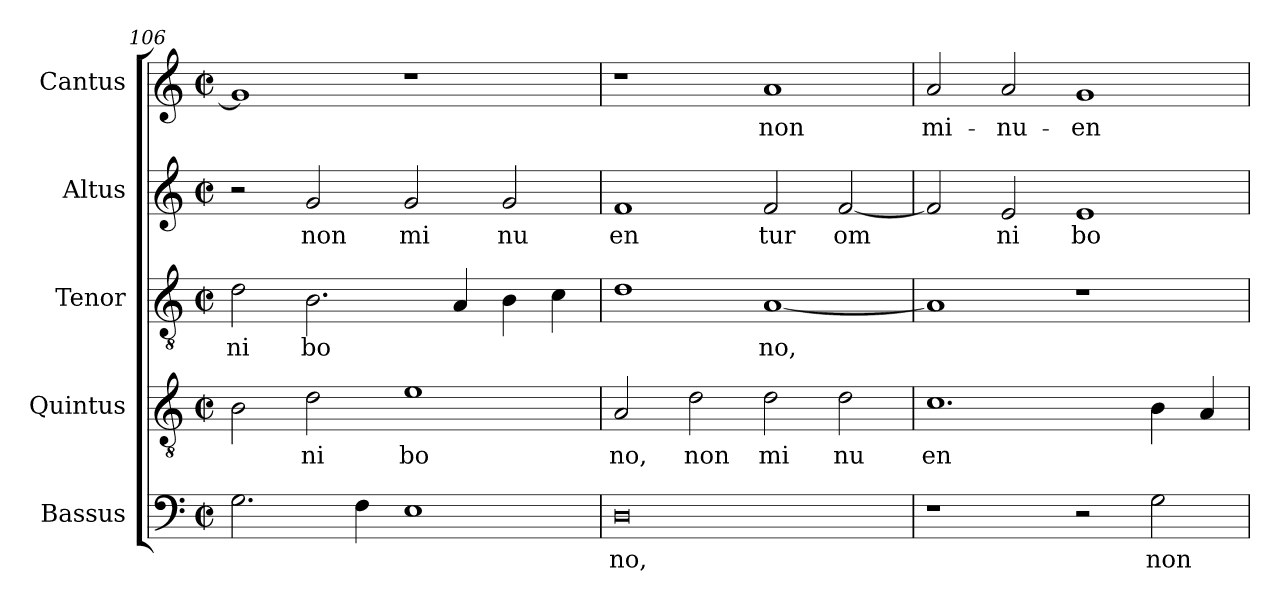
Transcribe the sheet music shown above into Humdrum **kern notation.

**kern	**text	**kern	**text	**kern	**text	**kern	**text	**kern	**text
*part5	*part5	*part4	*part4	*part3	*part3	*part2	*part2	*part1	*part1
*staff5	*staff5	*staff4	*staff4	*staff3	*staff3	*staff2	*staff2	*staff1	*staff1
*I"Bassus	*	*I"Quintus	*	*I"Tenor	*	*I"Altus	*	*I"Cantus	*
*clefF4	*	*clefGv2	*	*clefGv2	*	*clefG2	*	*clefG2	*
*k[]	*	*k[]	*	*k[]	*	*k[]	*	*k[]	*
*C:	*	*C:	*	*C:	*	*C:	*	*C:	*
*M2/2	*	*M2/2	*	*M2/2	*	*M2/2	*	*M2/2	*
*met(c|)	*	*met(c|)	*	*met(c|)	*	*met(c|)	*	*met(c|)	*
=106	=106	=106	=106	=106	=106	=106	=106	=106	=106
!	!LO:LY:b:cj	!	!LO:LY:b:cj	!	!LO:LY:b:cj	!	!	!	!LO:LY:b:cj
2.G\	.	2B\	.	2d\	ni	2r	.	1g]	.
!	!	!	!LO:LY:b:cj	!	!LO:LY:b:cj	!	!LO:LY:b:cj	!	!
.	.	2d\	ni	2.B\	bo	2g/	non	.	.
!	!LO:LY:b:cj	!	!	!	!	!	!	!	!
4F\	.	.	.	.	.	.	.	.	.
!	!LO:LY:b:cj	!	!LO:LY:b:cj	!	!	!	!LO:LY:b:cj	!	!
1E	.	1e	bo	.	.	2g/	mi	1r	.
!	!	!	!	!	!LO:LY:b:cj	!	!	!	!
.	.	.	.	4A/	.	.	.	.	.
!	!	!	!	!	!LO:LY:b:cj	!	!LO:LY:b:cj	!	!
.	.	.	.	4B\	.	2g/	nu	.	.
!	!	!	!	!	!LO:LY:b:cj	!	!	!	!
.	.	.	.	4c\	.	.	.	.	.
=107	=107	=107	=107	=107	=107	=107	=107	=107	=107
!	!LO:LY:b:cj	!	!LO:LY:b:cj	!	!LO:LY:b:cj	!	!LO:LY:b:cj	!	!
0D	no,	2A/	no,	1d	.	1f	en	1r	.
!	!	!	!LO:LY:b:cj	!	!	!	!	!	!
.	.	2d\	non	.	.	.	.	.	.
!	!	!	!LO:LY:b:cj	!	!LO:LY:b:cj	!	!LO:LY:b:cj	!	!LO:LY:b:cj
.	.	2d\	mi	[<1A	no,	2f/	tur	1a	non
!	!	!	!LO:LY:b:cj	!	!	!	!LO:LY:b:cj	!	!
.	.	2d\	nu	.	.	[<2f/	om	.	.
=108	=108	=108	=108	=108	=108	=108	=108	=108	=108
!	!	!	!LO:LY:b:cj	!	!LO:LY:b:cj	!	!LO:LY:b:cj	!	!LO:LY:b:cj
1r	.	1.c	en	1A]	.	2f/]	.	2a/	mi-
!	!	!	!	!	!	!	!LO:LY:b:cj	!	!LO:LY:b:cj
.	.	.	.	.	.	2e/	ni	2a/	-nu-
!	!	!	!	!	!	!	!LO:LY:b:cj	!	!LO:LY:b:cj
2r	.	.	.	1r	.	1e	bo	1g	-en-
!	!LO:LY:b:cj	!	!LO:LY:b:cj	!	!	!	!	!	!
2G\	non	4B\	.	.	.	.	.	.	.
!	!	!	!LO:LY:b:cj	!	!	!	!	!	!
.	.	4A/	.	.	.	.	.	.	.
=	=	=	=	=	=	=	=	=	=
*-	*-	*-	*-	*-	*-	*-	*-	*-	*-
